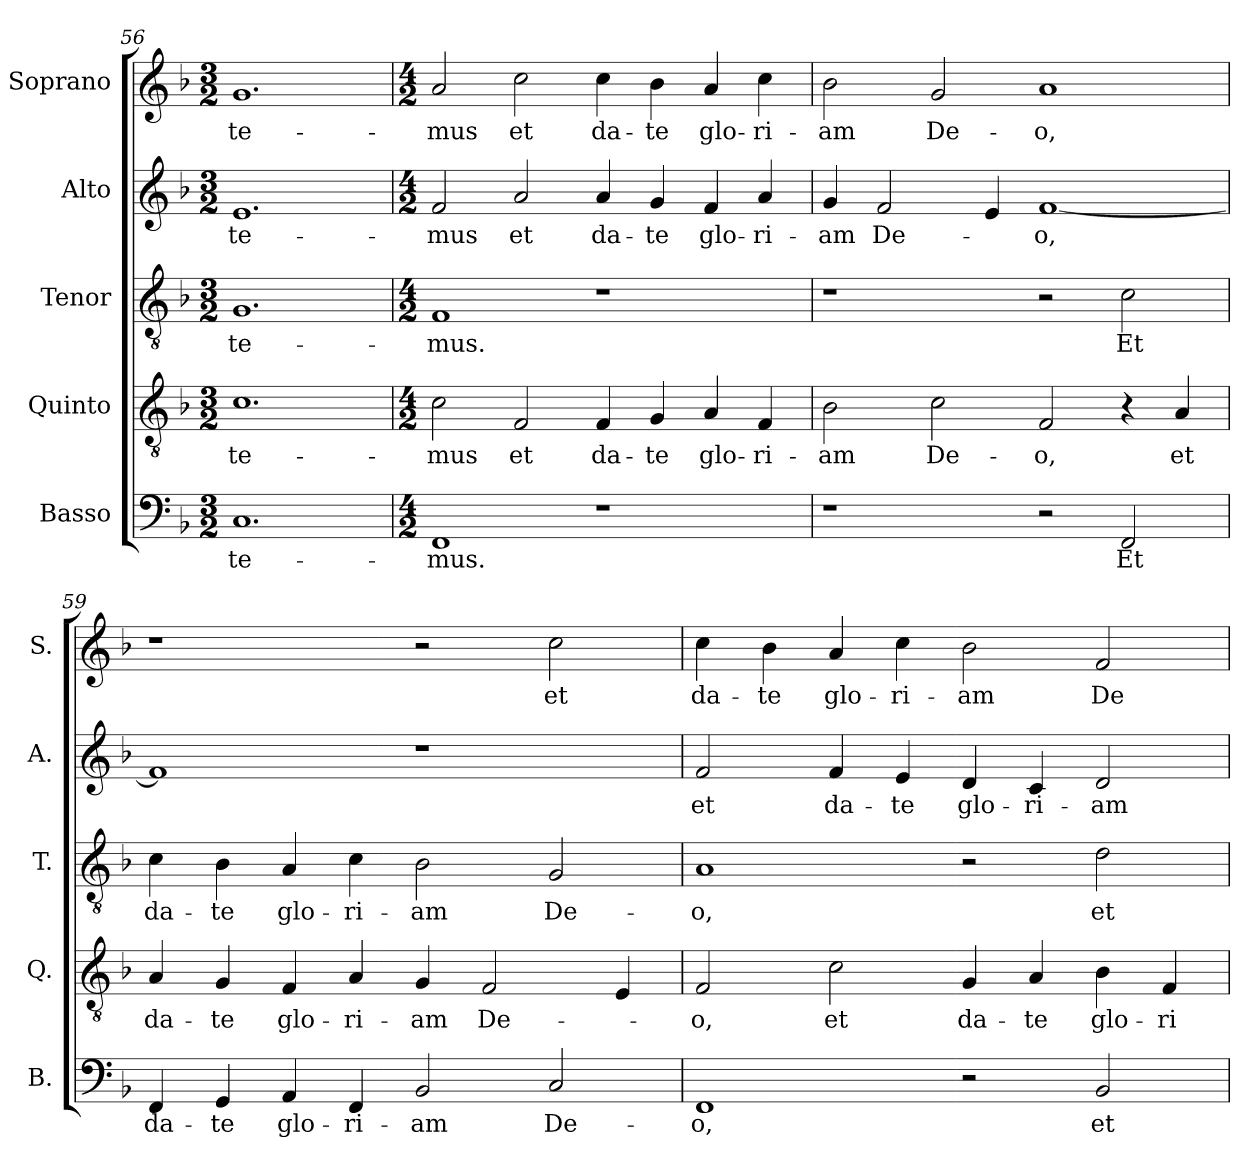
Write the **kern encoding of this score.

**kern	**text	**kern	**text	**kern	**text	**kern	**text	**kern	**text
*part5	*part5	*part4	*part4	*part3	*part3	*part2	*part2	*part1	*part1
*staff5	*staff5	*staff4	*staff4	*staff3	*staff3	*staff2	*staff2	*staff1	*staff1
*I"Basso	*	*I"Quinto	*	*I"Tenor	*	*I"Alto	*	*I"Soprano	*
*I'B.	*	*I'Q.	*	*I'T.	*	*I'A.	*	*I'S.	*
*clefF4	*	*clefGv2	*	*clefGv2	*	*clefG2	*	*clefG2	*
*	*	*ITrd7c12	*	*ITrd7c12	*	*	*	*	*
*k[b-]	*	*k[b-]	*	*k[b-]	*	*k[b-]	*	*k[b-]	*
*F:	*	*F:	*	*F:	*	*F:	*	*F:	*
*M3/2	*	*M3/2	*	*M3/2	*	*M3/2	*	*M3/2	*
=56	=56	=56	=56	=56	=56	=56	=56	=56	=56
!	!LO:LY:b:color=#000000	!	!	!	!	!	!	!	!
!	!	!	!LO:LY:b:color=#000000	!	!	!	!	!	!
!	!	!	!	!	!LO:LY:b:color=#000000	!	!	!	!
!	!	!	!	!	!	!	!LO:LY:b:color=#000000	!	!
!	!	!	!	!	!	!	!	!	!LO:LY:b:color=#000000
1.Ci	-te-	1.Ci	-te-	1.GGi	-te-	1.ei	-te-	1.gi	-te-
=57	=57	=57	=57	=57	=57	=57	=57	=57	=57
*M4/2	*	*M4/2	*	*M4/2	*	*M4/2	*	*M4/2	*
!	!LO:LY:b:color=#000000	!	!	!	!	!	!	!	!
!	!	!	!LO:LY:b:color=#000000	!	!	!	!	!	!
!	!	!	!	!	!LO:LY:b:color=#000000	!	!	!	!
!	!	!	!	!	!	!	!LO:LY:b:color=#000000	!	!
!	!	!	!	!	!	!	!	!	!LO:LY:b:color=#000000
1FFi	-mus.	2Ci\	-mus	1FFi	-mus.	2fi/	-mus	2ai/	-mus
!	!	!	!LO:LY:b:color=#000000	!	!	!	!	!	!
!	!	!	!	!	!	!	!LO:LY:b:color=#000000	!	!
!	!	!	!	!	!	!	!	!	!LO:LY:b:color=#000000
.	.	2FFi/	et	.	.	2ai/	et	2cci\	et
!	!	!	!LO:LY:b:color=#000000	!	!	!	!	!	!
!	!	!	!	!	!	!	!LO:LY:b:color=#000000	!	!
!	!	!	!	!	!	!	!	!	!LO:LY:b:color=#000000
1r	.	4FFi/	da-	1r	.	4ai/	da-	4cci\	da-
!	!	!	!LO:LY:b:color=#000000	!	!	!	!	!	!
!	!	!	!	!	!	!	!LO:LY:b:color=#000000	!	!
!	!	!	!	!	!	!	!	!	!LO:LY:b:color=#000000
.	.	4GGi/	-te	.	.	4gi/	-te	4b-i\	-te
!	!	!	!LO:LY:b:color=#000000	!	!	!	!	!	!
!	!	!	!	!	!	!	!LO:LY:b:color=#000000	!	!
!	!	!	!	!	!	!	!	!	!LO:LY:b:color=#000000
.	.	4AAi/	glo-	.	.	4fi/	glo-	4ai/	glo-
!	!	!	!LO:LY:b:color=#000000	!	!	!	!	!	!
!	!	!	!	!	!	!	!LO:LY:b:color=#000000	!	!
!	!	!	!	!	!	!	!	!	!LO:LY:b:color=#000000
.	.	4FFi/	-ri-	.	.	4ai/	-ri-	4cci\	-ri-
!!LO:LB:g=z
=58	=58	=58	=58	=58	=58	=58	=58	=58	=58
!	!	!	!LO:LY:b:color=#000000	!	!	!	!	!	!
!	!	!	!	!	!	!	!LO:LY:b:color=#000000	!	!
!	!	!	!	!	!	!	!	!	!LO:LY:b:color=#000000
1r	.	2BB-i\	-am	1r	.	4gi/	-am	2b-i\	-am
!	!	!	!	!	!	!	!LO:LY:b:color=#000000	!	!
.	.	.	.	.	.	2fi/	De-	.	.
!	!	!	!LO:LY:b:color=#000000	!	!	!	!	!	!
!	!	!	!	!	!	!	!	!	!LO:LY:b:color=#000000
.	.	2Ci\	De-	.	.	.	.	2gi/	De-
.	.	.	.	.	.	4ei/	.	.	.
!	!	!	!LO:LY:b:color=#000000	!	!	!	!	!	!
!	!	!	!	!	!	!	!LO:LY:b:color=#000000	!	!
!	!	!	!	!	!	!	!	!	!LO:LY:b:color=#000000
2r	.	2FFi/	-o,	2r	.	[1fi	-o,	1ai	-o,
!	!LO:LY:b:color=#000000	!	!	!	!	!	!	!	!
!	!	!	!	!	!LO:LY:b:color=#000000	!	!	!	!
2FFi/	Et	4r	.	2Ci\	Et	.	.	.	.
!	!	!	!LO:LY:b:color=#000000	!	!	!	!	!	!
.	.	4AAi/	et	.	.	.	.	.	.
=59	=59	=59	=59	=59	=59	=59	=59	=59	=59
!	!LO:LY:b:color=#000000	!	!	!	!	!	!	!	!
!	!	!	!LO:LY:b:color=#000000	!	!	!	!	!	!
!	!	!	!	!	!LO:LY:b:color=#000000	!	!	!	!
4FFi/	da-	4AAi/	da-	4Ci\	da-	1fi]	.	1r	.
!	!LO:LY:b:color=#000000	!	!	!	!	!	!	!	!
!	!	!	!LO:LY:b:color=#000000	!	!	!	!	!	!
!	!	!	!	!	!LO:LY:b:color=#000000	!	!	!	!
4GGi/	-te	4GGi/	-te	4BB-i\	-te	.	.	.	.
!	!LO:LY:b:color=#000000	!	!	!	!	!	!	!	!
!	!	!	!LO:LY:b:color=#000000	!	!	!	!	!	!
!	!	!	!	!	!LO:LY:b:color=#000000	!	!	!	!
4AAi/	glo-	4FFi/	glo-	4AAi/	glo-	.	.	.	.
!	!LO:LY:b:color=#000000	!	!	!	!	!	!	!	!
!	!	!	!LO:LY:b:color=#000000	!	!	!	!	!	!
!	!	!	!	!	!LO:LY:b:color=#000000	!	!	!	!
4FFi/	-ri-	4AAi/	-ri-	4Ci\	-ri-	.	.	.	.
!	!LO:LY:b:color=#000000	!	!	!	!	!	!	!	!
!	!	!	!LO:LY:b:color=#000000	!	!	!	!	!	!
!	!	!	!	!	!LO:LY:b:color=#000000	!	!	!	!
2BB-i/	-am	4GGi/	-am	2BB-i\	-am	1r	.	2r	.
!	!	!	!LO:LY:b:color=#000000	!	!	!	!	!	!
.	.	2FFi/	De-	.	.	.	.	.	.
!	!LO:LY:b:color=#000000	!	!	!	!	!	!	!	!
!	!	!	!	!	!LO:LY:b:color=#000000	!	!	!	!
!	!	!	!	!	!	!	!	!	!LO:LY:b:color=#000000
2Ci/	De-	.	.	2GGi/	De-	.	.	2cci\	et
.	.	4EEi/	.	.	.	.	.	.	.
=60	=60	=60	=60	=60	=60	=60	=60	=60	=60
!	!LO:LY:b:color=#000000	!	!	!	!	!	!	!	!
!	!	!	!LO:LY:b:color=#000000	!	!	!	!	!	!
!	!	!	!	!	!LO:LY:b:color=#000000	!	!	!	!
!	!	!	!	!	!	!	!LO:LY:b:color=#000000	!	!
!	!	!	!	!	!	!	!	!	!LO:LY:b:color=#000000
1FFi	-o,	2FFi/	-o,	1AAi	-o,	2fi/	et	4cci\	da-
!	!	!	!	!	!	!	!	!	!LO:LY:b:color=#000000
.	.	.	.	.	.	.	.	4b-i\	-te
!	!	!	!LO:LY:b:color=#000000	!	!	!	!	!	!
!	!	!	!	!	!	!	!LO:LY:b:color=#000000	!	!
!	!	!	!	!	!	!	!	!	!LO:LY:b:color=#000000
.	.	2Ci\	et	.	.	4fi/	da-	4ai/	glo-
!	!	!	!	!	!	!	!LO:LY:b:color=#000000	!	!
!	!	!	!	!	!	!	!	!	!LO:LY:b:color=#000000
.	.	.	.	.	.	4ei/	-te	4cci\	-ri-
!	!	!	!LO:LY:b:color=#000000	!	!	!	!	!	!
!	!	!	!	!	!	!	!LO:LY:b:color=#000000	!	!
!	!	!	!	!	!	!	!	!	!LO:LY:b:color=#000000
2r	.	4GGi/	da-	2r	.	4di/	glo-	2b-i\	-am
!	!	!	!LO:LY:b:color=#000000	!	!	!	!	!	!
!	!	!	!	!	!	!	!LO:LY:b:color=#000000	!	!
.	.	4AAi/	-te	.	.	4ci/	-ri-	.	.
!	!LO:LY:b:color=#000000	!	!	!	!	!	!	!	!
!	!	!	!LO:LY:b:color=#000000	!	!	!	!	!	!
!	!	!	!	!	!LO:LY:b:color=#000000	!	!	!	!
!	!	!	!	!	!	!	!LO:LY:b:color=#000000	!	!
!	!	!	!	!	!	!	!	!	!LO:LY:b:color=#000000
2BB-i/	et	4BB-i\	glo-	2Di\	et	2di/	-am	2fi/	De-
!	!	!	!LO:LY:b:color=#000000	!	!	!	!	!	!
.	.	4FFi/	-ri-	.	.	.	.	.	.
=	=	=	=	=	=	=	=	=	=
*-	*-	*-	*-	*-	*-	*-	*-	*-	*-
